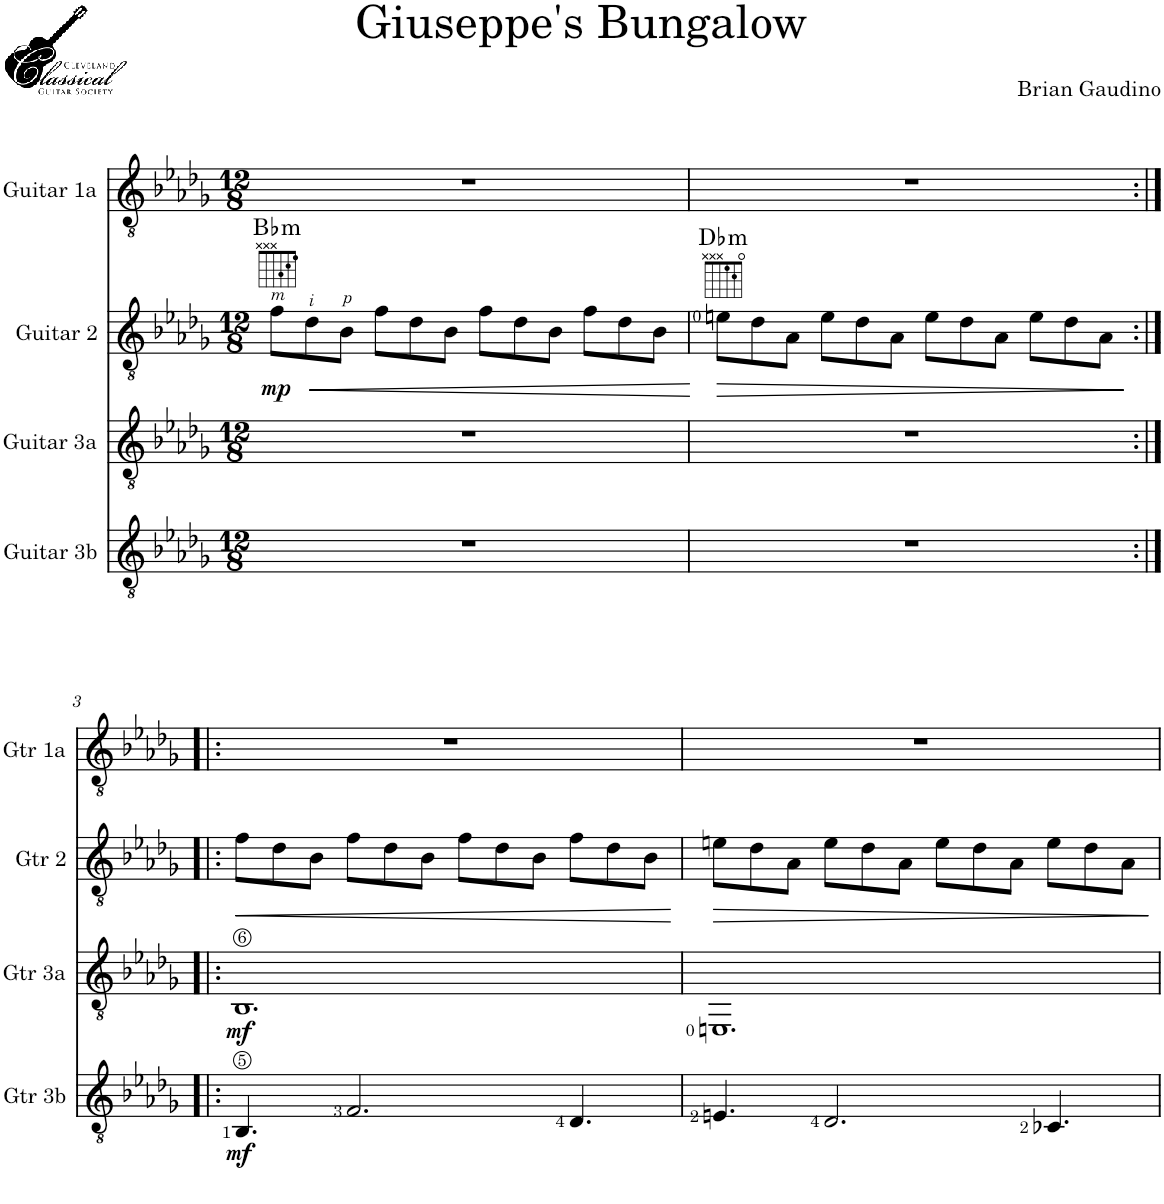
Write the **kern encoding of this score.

**kern	**dynam	**kern	**dynam	**kern	**dynam	**harte	**kern
*part4	*part4	*part3	*part3	*part2	*part2	*part2	*part1
*staff4	*staff4	*staff3	*staff3	*staff2	*staff2	*	*staff1
*I"Guitar 3b	*	*I"Guitar 3a	*	*I"Guitar 2	*	*	*I"Guitar 1a
*I'Gtr 3b	*	*I'Gtr 3a	*	*I'Gtr 2	*	*	*I'Gtr 1a
*clefGv2	*	*clefGv2	*	*clefGv2	*	*	*clefGv2
*k[b-e-a-d-g-]	*	*k[b-e-a-d-g-]	*	*k[b-e-a-d-g-]	*	*	*k[b-e-a-d-g-]
*M12/8	*	*M12/8	*	*M12/8	*	*	*M12/8
=1	=1	=1	=1	=1	=1	=1	=1
!	!	!	!	!	!LO:HP:b	!	!
!	!	!	!	!	!LO:DY:n=1:b	!LO:H:kt=m	!
1.r	.	1.r	.	8f\L	< mp	Bb:min	1.r
.	.	.	.	8d-\	.	.	.
.	.	.	.	8B-\J	.	.	.
.	.	.	.	8f\L	.	.	.
.	.	.	.	8d-\	.	.	.
.	.	.	.	8B-\J	.	.	.
.	.	.	.	8f\L	.	.	.
.	.	.	.	8d-\	.	.	.
.	.	.	.	8B-\J	.	.	.
.	.	.	.	8f\L	.	.	.
.	.	.	.	8d-\	.	.	.
.	.	.	.	8B-\J	.	.	.
.	.	.	.	.	[	.	.
=2	=2	=2	=2	=2	=2	=2	=2
!	!	!	!	!	!LO:HP:b	!LO:H:kt=m	!
1.r	.	1.r	.	8en\L	>	Db:min	1.r
.	.	.	.	8d-\	.	.	.
.	.	.	.	8A-\J	.	.	.
.	.	.	.	8e\L	.	.	.
.	.	.	.	8d-\	.	.	.
.	.	.	.	8A-\J	.	.	.
.	.	.	.	8e\L	.	.	.
.	.	.	.	8d-\	.	.	.
.	.	.	.	8A-\J	.	.	.
.	.	.	.	8e\L	.	.	.
.	.	.	.	8d-\	.	.	.
.	.	.	.	8A-\J	.	.	.
.	.	.	.	.	]	.	.
!!LO:LB:g=z
=3:|!|:	=3:|!|:	=3:|!|:	=3:|!|:	=3:|!|:	=3:|!|:	=3:|!|:	=3:|!|:
!	!LO:DY:b	!	!LO:DY:b	!	!LO:HP:b	!	!
4.BB-/	mf	1.BB-	mf	8f\L	<	.	1.r
.	.	.	.	8d-\	.	.	.
.	.	.	.	8B-\J	.	.	.
2.F/	.	.	.	8f\L	.	.	.
.	.	.	.	8d-\	.	.	.
.	.	.	.	8B-\J	.	.	.
.	.	.	.	8f\L	.	.	.
.	.	.	.	8d-\	.	.	.
.	.	.	.	8B-\J	.	.	.
4.D-/	.	.	.	8f\L	.	.	.
.	.	.	.	8d-\	.	.	.
.	.	.	.	8B-\J	.	.	.
.	.	.	.	.	[	.	.
=4	=4	=4	=4	=4	=4	=4	=4
!	!	!	!	!	!LO:HP:b	!	!
4.En/	.	1.EEn	.	8en\L	>	.	1.r
.	.	.	.	8d-\	.	.	.
.	.	.	.	8A-\J	.	.	.
2.D-/	.	.	.	8e\L	.	.	.
.	.	.	.	8d-\	.	.	.
.	.	.	.	8A-\J	.	.	.
.	.	.	.	8e\L	.	.	.
.	.	.	.	8d-\	.	.	.
.	.	.	.	8A-\J	.	.	.
4.C-X/	.	.	.	8e\L	.	.	.
.	.	.	.	8d-\	.	.	.
.	.	.	.	8A-\J	.	.	.
.	.	.	.	.	]	.	.
=	=	=	=	=	=	=	=
*-	*-	*-	*-	*-	*-	*-	*-
